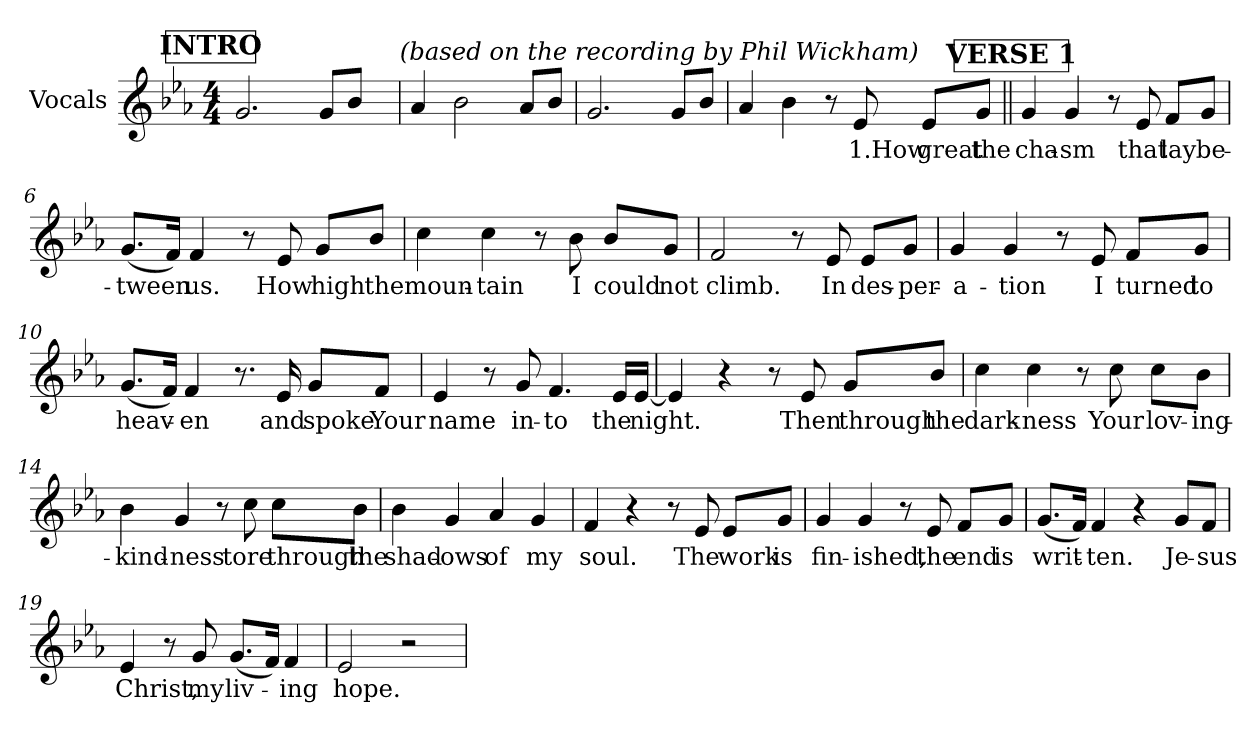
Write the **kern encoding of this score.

**kern	**text
*part1	*part1
*staff1	*staff1
*I"Vocals	*
*clefG2	*
*k[b-e-a-]	*
*E-:	*
*M4/4	*
*MM72	*
!!LO:REH:place=s1:a:B:t=INTRO
=1	=1
2.g!/	.
8g!/L	.
8b-!/J	.
16.ryy	.
!LO:TX:a:i:t=(based on the recording by Phil Wickham)	!
=2	=2
4a-!/	.
2b-!\	.
8a-!/L	.
8b-!/J	.
=3	=3
2.g!/	.
8g!/L	.
8b-!/J	.
=4	=4
4a-!/	.
4b-!\	.
8r	.
!	!LO:LY:b
8e-/	1.How
!	!LO:LY:b
8e-/L	great
!	!LO:LY:b
8g/J	the
!!LO:LB:g=z
!!LO:REH:place=s1:a:B:t=VERSE 1
=5||	=5||
!	!LO:LY:b
4g/	cha-
!	!LO:LY:b
4g/	-sm
8r	.
!	!LO:LY:b
8e-/	that
!	!LO:LY:b
8f/L	lay
!	!LO:LY:b
8g/J	be-
=6	=6
!	!LO:LY:b
(<8.g/L	-tween
16f/Jk)	.
!	!LO:LY:b
4f/	us.
8r	.
!	!LO:LY:b
8e-/	How
!	!LO:LY:b
8g/L	high
!	!LO:LY:b
8b-/J	the
=7	=7
!	!LO:LY:b
4cc\	moun-
!	!LO:LY:b
4cc\	-tain
8r	.
!	!LO:LY:b
8b-\	I
!	!LO:LY:b
8b-/L	could
!	!LO:LY:b
8g/J	not
!!LO:LB:g=z
=8	=8
!	!LO:LY:b
2f/	climb.
8r	.
!	!LO:LY:b
8e-/	In
!	!LO:LY:b
8e-/L	des-
!	!LO:LY:b
8g/J	-per-
=9	=9
!	!LO:LY:b
4g/	-a-
!	!LO:LY:b
4g/	-tion
8r	.
!	!LO:LY:b
8e-/	I
!	!LO:LY:b
8f/L	turned
!	!LO:LY:b
8g/J	to
=10	=10
!	!LO:LY:b
(<8.g/L	heav-
16f/Jk)	.
!	!LO:LY:b
4f/	-en
8.r	.
!	!LO:LY:b
16e-/	and
!	!LO:LY:b
8g/L	spoke
!	!LO:LY:b
8f/J	Your
!!LO:LB:g=z
=11	=11
!	!LO:LY:b
4e-/	name
8r	.
!	!LO:LY:b
8g/	in-
!	!LO:LY:b
4.f/	-to
!	!LO:LY:b
16e-/LL	the
!	!LO:LY:b
[16e-/JJ	night.
=12	=12
4e-/]	.
4r	.
8r	.
!	!LO:LY:b
8e-/	Then
!	!LO:LY:b
8g/L	through
!	!LO:LY:b
8b-/J	the
=13	=13
!	!LO:LY:b
4cc\	dark-
!	!LO:LY:b
4cc\	-ness
8r	.
!	!LO:LY:b
8cc\	Your
!	!LO:LY:b
8cc\L	lov-
!	!LO:LY:b
8b-\J	-ing-
!!LO:LB:g=z
=14	=14
!	!LO:LY:b
4b-\	-kind-
!	!LO:LY:b
4g/	-ness
8r	.
!	!LO:LY:b
8cc\	tore
!	!LO:LY:b
8cc\L	through
!	!LO:LY:b
8b-\J	the
=15	=15
!	!LO:LY:b
4b-\	shad-
!	!LO:LY:b
4g/	-ows
!	!LO:LY:b
4a-/	of
!	!LO:LY:b
4g/	my
=16	=16
!	!LO:LY:b
4f/	soul.
4r	.
8r	.
!	!LO:LY:b
8e-/	The
!	!LO:LY:b
8e-/L	work
!	!LO:LY:b
8g/J	is
!!LO:LB:g=z
=17	=17
!	!LO:LY:b
4g/	fin-
!	!LO:LY:b
4g/	-ished,
8r	.
!	!LO:LY:b
8e-/	the
!	!LO:LY:b
8f/L	end
!	!LO:LY:b
8g/J	is
=18	=18
!	!LO:LY:b
(<8.g/L	writ-
16f/Jk)	.
!	!LO:LY:b
4f/	-ten.
4r	.
!	!LO:LY:b
8g/L	Je-
!	!LO:LY:b
8f/J	-sus
=19	=19
!	!LO:LY:b
4e-/	Christ,
8r	.
!	!LO:LY:b
8g/	my
!	!LO:LY:b
(<8.g/L	liv-
16f/Jk)	.
!	!LO:LY:b
4f/	-ing
=20	=20
!	!LO:LY:b
2e-/	hope.
2r	.
=	=
*-	*-
